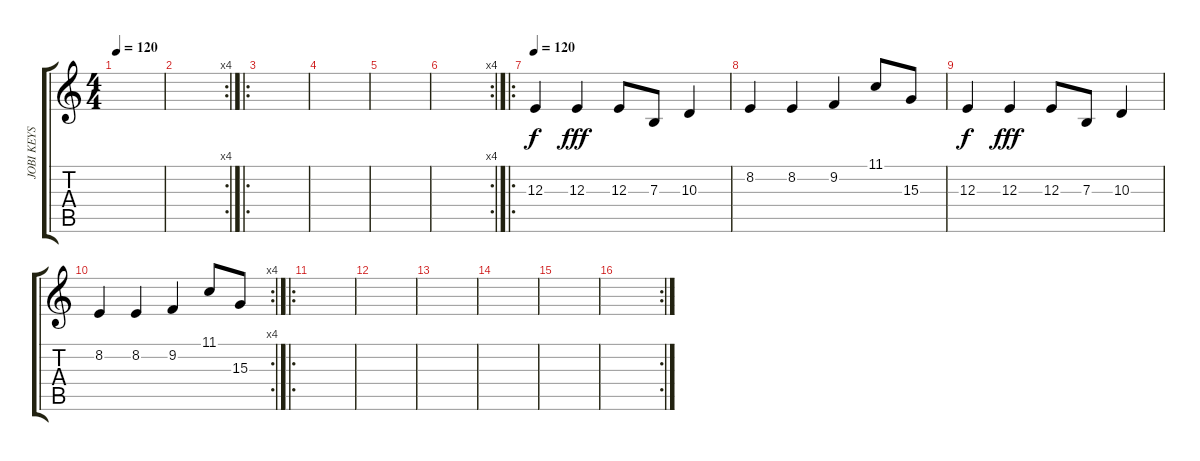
\track ("JOBI KEYS" "JOBI KEYS") {instrument orchestralharp}
\staff {score tabs}
\tuning (Db4 Ab3 E3 B2 Gb2 B1) {hide}
\ts (4 4)
\tempo 120
\clef g2
\ks c
|
\rc 4
|
\ro
|
|
|
\rc 4
|
\ro
\tempo 120
12.3.4{dy f balance 0 instrument electricgrandpiano} 12.3.4{dy fff} 12.3.8 7.3.8 10.3.4 |
8.2.4 8.2.4 9.2.4 11.1.8 15.3.8 |
12.3.4{dy f} 12.3.4{dy fff} 12.3.8 7.3.8 10.3.4 |
\rc 4
8.2.4 8.2.4 9.2.4 11.1.8 15.3.8 |
\ro
|
|
|
|
|
\rc 2
